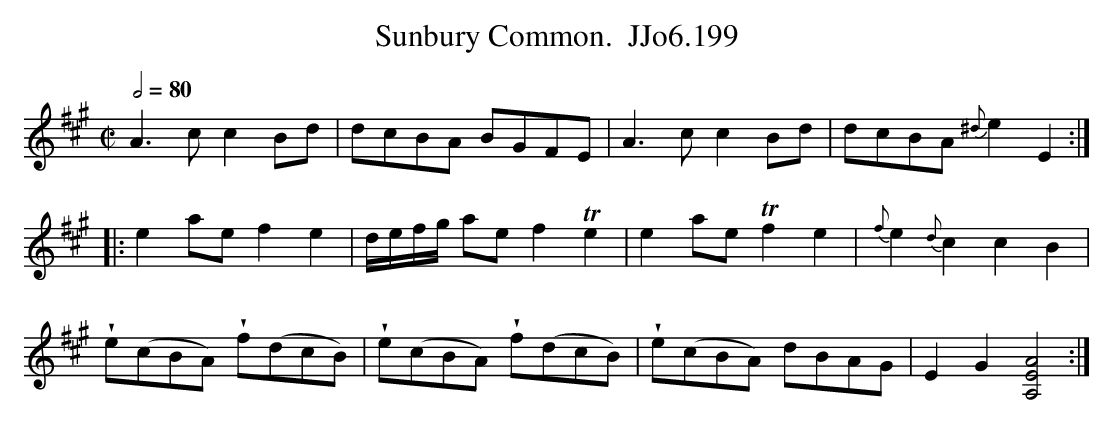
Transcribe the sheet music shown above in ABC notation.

X:1
T:Sunbury Common.  JJo6.199
M:C|
L:1/8
Q:1/2=80
K:A
A3c c2 Bd|dcBA BGFE|A3 c c2 Bd|dcBA {^d} e2E2 :|
|:e2 ae f2e2|d/e/f/g/ ae f2 !trill!e2|e2 ae !trill!f2 e2|{f}e2 {d}c2 c2B2|
!wedge!e(cBA) !wedge!f(dcB)|!wedge!e(cBA) !wedge!f(dcB)|!wedge!e(cBA) dBAG|E2G2 [A,4E4A4] :|
